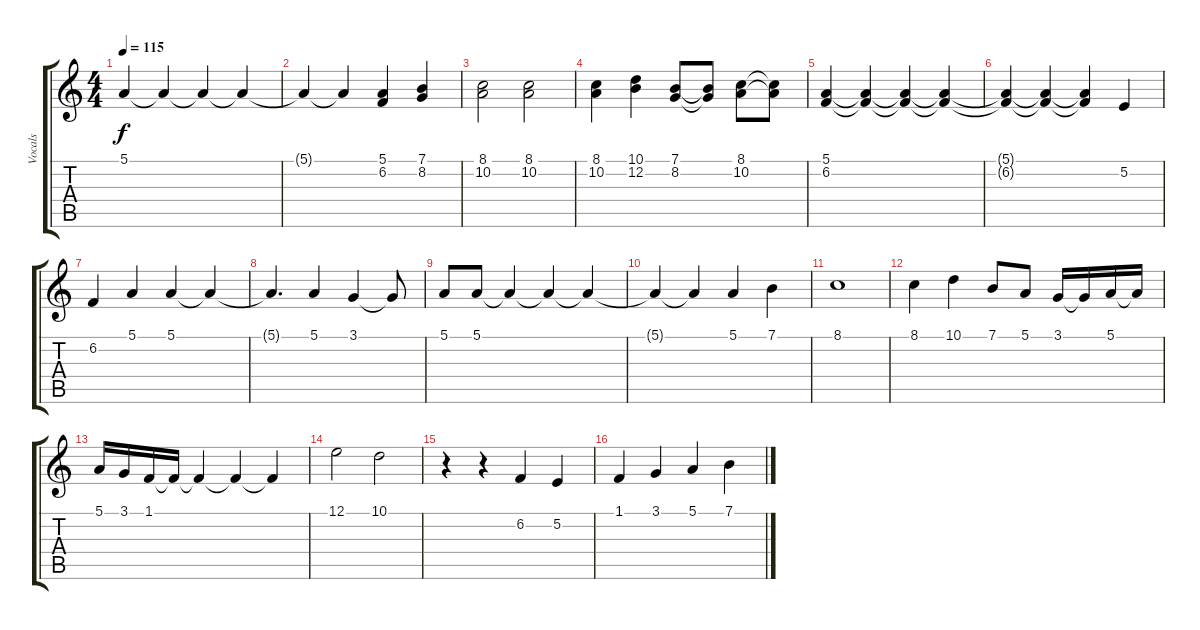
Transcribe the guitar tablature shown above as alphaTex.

\track ("Vocals" "Vocals") {instrument violin}
\staff {score tabs}
\tuning (E4 B3 G3 D3 A2 E2) {hide}
\ts (4 4)
\tempo 115
\clef g2
\ks c
5.1.4{dy f} 5.1{t}.4 5.1{t}.4 5.1{t}.4 |
5.1{t}.4 5.1{t}.4 (5.1 6.2).4 (7.1 8.2).4 |
(8.1 10.2).2 (8.1 10.2).2 |
(8.1 10.2).4 (10.1 12.2).4 (7.1 8.2).8 (7.1{t} 8.2{t}).8 (8.1 10.2).8 (8.1{t} 10.2{t}).8 |
(5.1 6.2).4 (5.1{t} 6.2{t}).4 (5.1{t} 6.2{t}).4 (5.1{t} 6.2{t}).4 |
(5.1{t} 6.2{t}).4 (5.1{t} 6.2{t}).4 (5.1{t} 6.2{t}).4 5.2.4 |
6.2.4 5.1.4 5.1.4 5.1{t}.4 |
5.1{t}.4{d} 5.1.4 3.1.4 3.1{t}.8 |
5.1.8 5.1.8 5.1{t}.4 5.1{t}.4 5.1{t}.4 |
5.1{t}.4 5.1{t}.4 5.1.4 7.1.4 |
8.1.1 |
8.1.4 10.1.4 7.1.8 5.1.8 3.1.16 3.1{t}.16 5.1.16 5.1{t}.16 |
5.1.16 3.1.16 1.1.16 1.1{t}.16 1.1{t}.4 1.1{t}.4 1.1{t}.4 |
12.1.2 10.1.2 |
r.4 r.4 6.2.4 5.2.4 |
1.1.4 3.1.4 5.1.4 7.1.4
